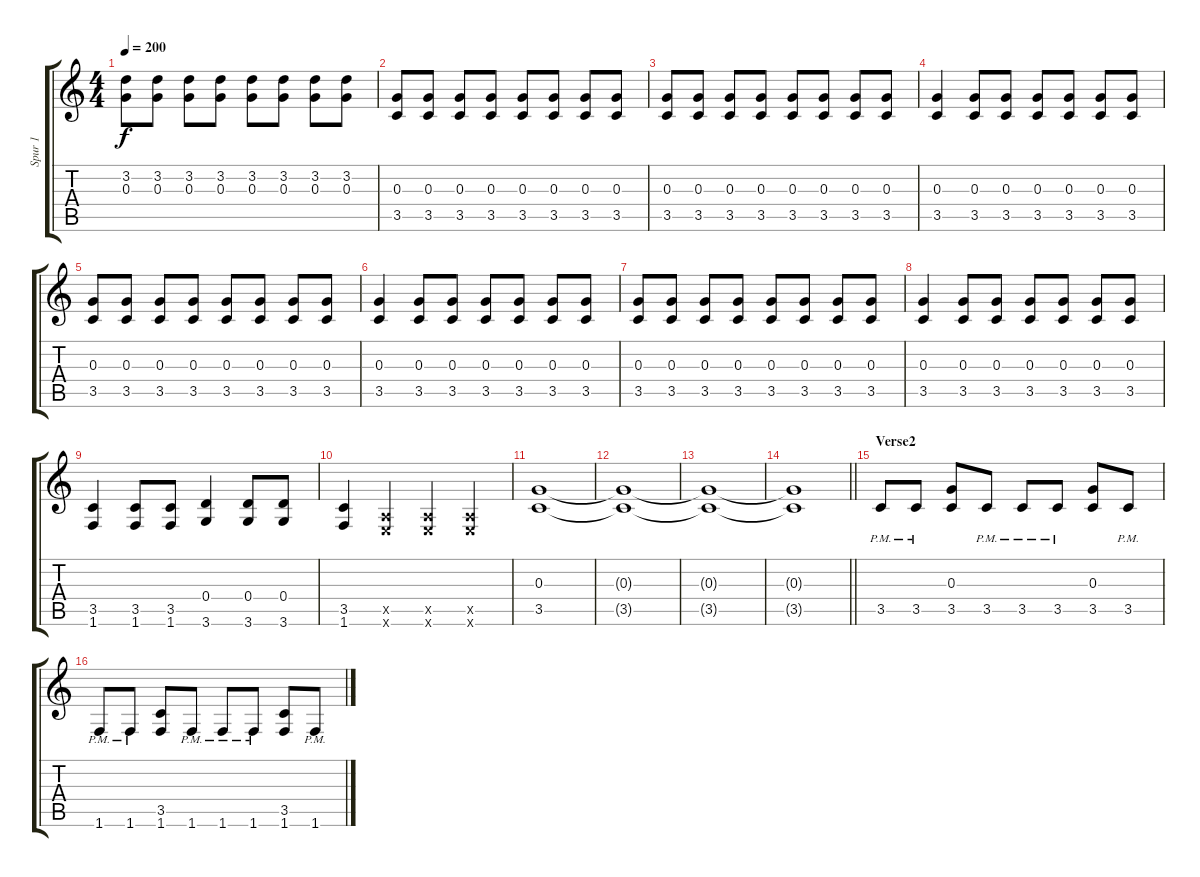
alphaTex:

\track ("Spur 1" "Spur 1") {instrument distortionguitar}
\staff {score tabs}
\tuning (E4 B3 G3 D3 A2 E2) {hide}
\ts (4 4)
\tempo 200
\clef g2
\ks c
(3.2 0.3).8{dy f} (3.2 0.3).8 (3.2 0.3).8 (3.2 0.3).8 (3.2 0.3).8 (3.2 0.3).8 (3.2 0.3).8 (3.2 0.3).8 |
(0.3 3.5).8 (0.3 3.5).8 (0.3 3.5).8 (0.3 3.5).8 (0.3 3.5).8 (0.3 3.5).8 (0.3 3.5).8 (0.3 3.5).8 |
(0.3 3.5).8 (0.3 3.5).8 (0.3 3.5).8 (0.3 3.5).8 (0.3 3.5).8 (0.3 3.5).8 (0.3 3.5).8 (0.3 3.5).8 |
(0.3 3.5).4 (0.3 3.5).8 (0.3 3.5).8 (0.3 3.5).8 (0.3 3.5).8 (0.3 3.5).8 (0.3 3.5).8 |
(0.3 3.5).8 (0.3 3.5).8 (0.3 3.5).8 (0.3 3.5).8 (0.3 3.5).8 (0.3 3.5).8 (0.3 3.5).8 (0.3 3.5).8 |
(0.3 3.5).4 (0.3 3.5).8 (0.3 3.5).8 (0.3 3.5).8 (0.3 3.5).8 (0.3 3.5).8 (0.3 3.5).8 |
(0.3 3.5).8 (0.3 3.5).8 (0.3 3.5).8 (0.3 3.5).8 (0.3 3.5).8 (0.3 3.5).8 (0.3 3.5).8 (0.3 3.5).8 |
(0.3 3.5).4 (0.3 3.5).8 (0.3 3.5).8 (0.3 3.5).8 (0.3 3.5).8 (0.3 3.5).8 (0.3 3.5).8 |
(3.5 1.6).4 (3.5 1.6).8 (3.5 1.6).8 (0.4 3.6).4 (0.4 3.6).8 (0.4 3.6).8 |
(3.5 1.6).4 (0.5{x} 0.6{x}).4 (0.5{x} 0.6{x}).4 (0.5{x} 0.6{x}).4 |
(0.3 3.5).1 |
(0.3{t} 3.5{t}).1 |
(0.3{t} 3.5{t}).1 |
\barLineRight lightlight
(0.3{t} 3.5{t}).1 |
\section ("" "Verse2")
3.5{pm}.8 3.5{pm}.8 (0.3 3.5).8 3.5{pm}.8 3.5{pm}.8 3.5{pm}.8 (0.3 3.5).8 3.5{pm}.8 |
1.6{pm}.8 1.6{pm}.8 (3.5 1.6).8 1.6{pm}.8 1.6{pm}.8 1.6{pm}.8 (3.5 1.6).8 1.6{pm}.8
